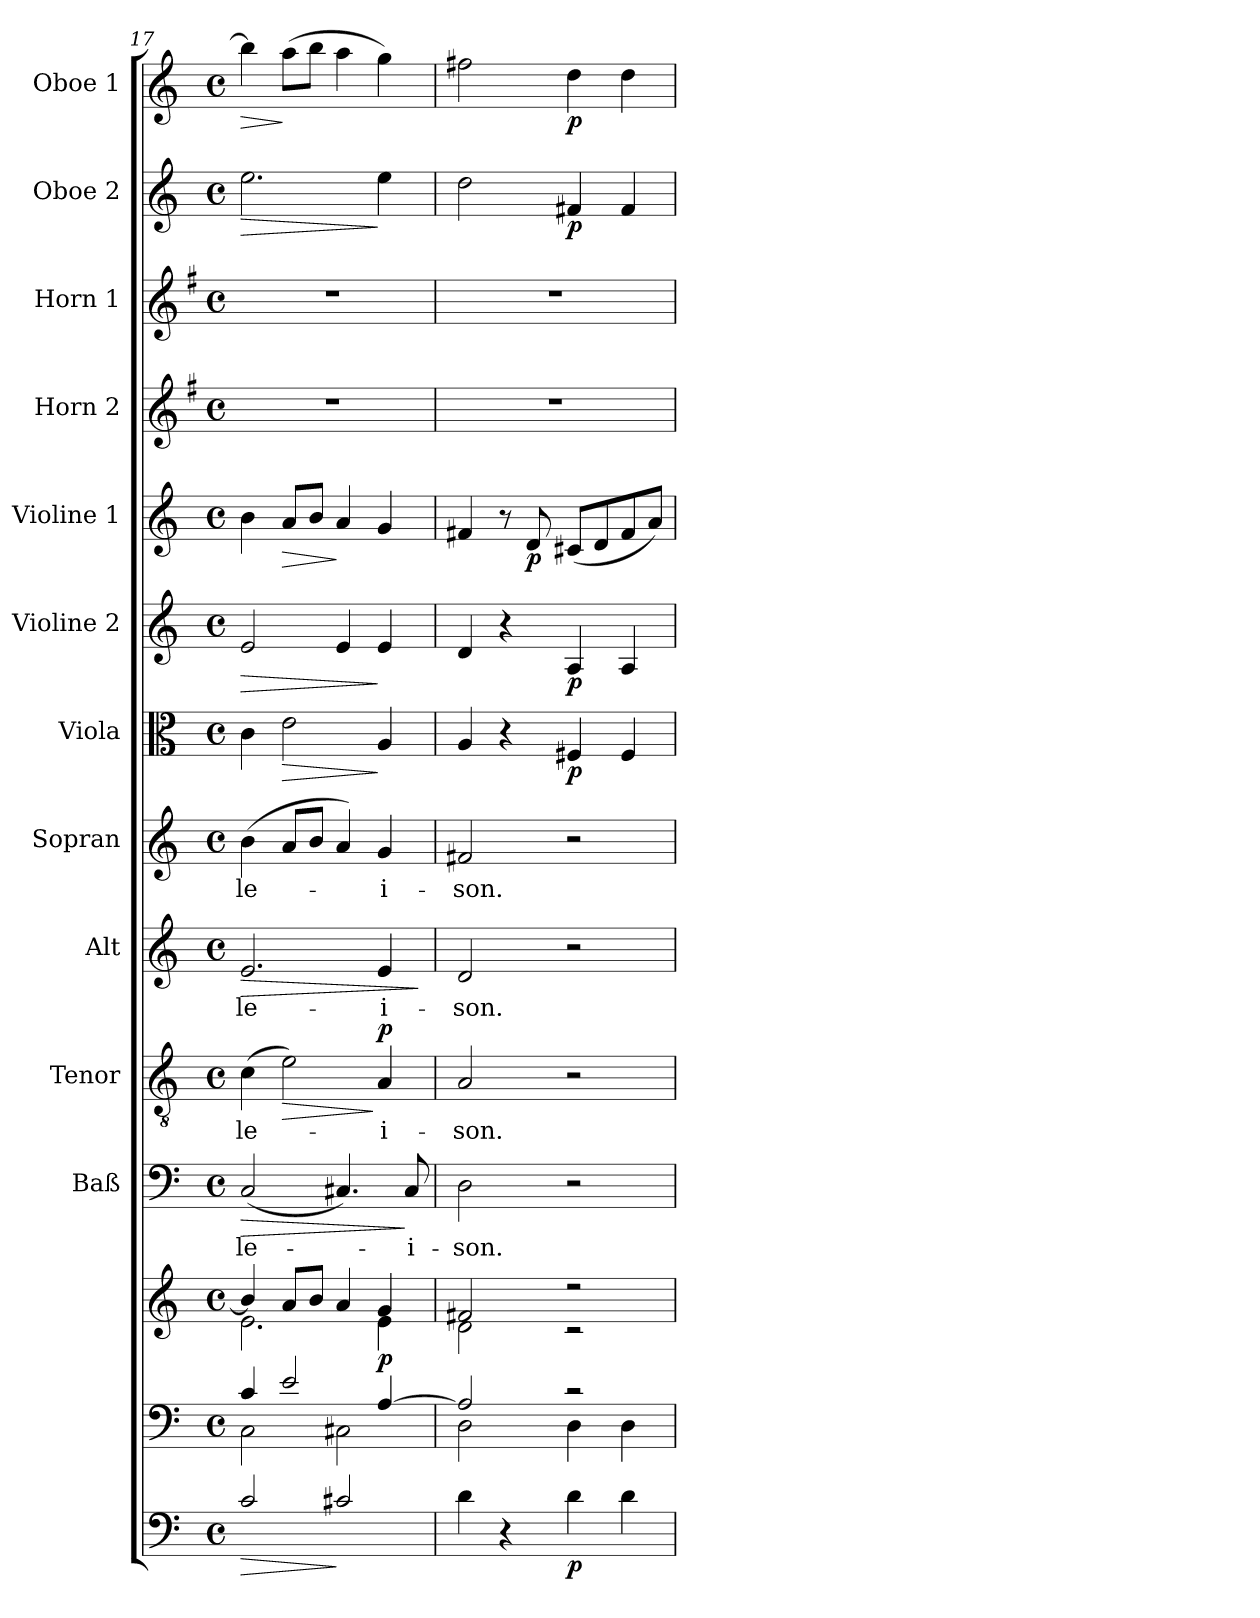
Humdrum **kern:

**kern	**dynam	**kern	**kern	**dynam	**kern	**text	**dynam	**kern	**text	**dynam	**kern	**text	**dynam	**kern	**text	**kern	**dynam	**kern	**dynam	**kern	**dynam	**kern	**kern	**kern	**dynam	**kern	**dynam
*part13	*part13	*part12	*part12	*part12	*part11	*part11	*part11	*part10	*part10	*part10	*part9	*part9	*part9	*part8	*part8	*part7	*part7	*part6	*part6	*part5	*part5	*part4	*part3	*part2	*part2	*part1	*part1
*staff14	*staff14	*staff13	*staff12	*staff12/13	*staff11	*staff11	*staff11	*staff10	*staff10	*staff10	*staff9	*staff9	*staff9	*staff8	*staff8	*staff7	*staff7	*staff6	*staff6	*staff5	*staff5	*staff4	*staff3	*staff2	*staff2	*staff1	*staff1
*	*	*	*	*	*I"Baß	*	*	*I"Tenor	*	*	*I"Alt	*	*	*I"Sopran	*	*I"Viola	*	*I"Violine 2	*	*I"Violine 1	*	*I"Horn 2	*I"Horn 1	*I"Oboe 2	*	*I"Oboe 1	*
*	*	*	*	*	*I'Baß	*	*	*I'Ten	*	*	*I'Alt	*	*	*I'Sop	*	*I'Vla.	*	*I'Vln. 2	*	*I'Vln. 1	*	*I'Hrn. 2	*I'Hrn. 1	*I'Ob. 2	*	*I'Ob. 1	*
*clefF4	*	*clefF4	*clefG2	*	*clefF4	*	*	*clefGv2	*	*	*clefG2	*	*	*clefG2	*	*clefC3	*	*clefG2	*	*clefG2	*	*clefG2	*clefG2	*clefG2	*	*clefG2	*
*ITrd7c12	*	*	*	*	*	*	*	*	*	*	*	*	*	*	*	*	*	*	*	*	*	*ITrd4c7	*ITrd4c7	*	*	*	*
*k[]	*	*k[]	*k[]	*	*k[]	*	*	*k[]	*	*	*k[]	*	*	*k[]	*	*k[]	*	*k[]	*	*k[]	*	*k[]	*k[]	*k[]	*	*k[]	*
*C:	*	*C:	*C:	*	*C:	*	*	*C:	*	*	*C:	*	*	*C:	*	*C:	*	*C:	*	*C:	*	*C:	*C:	*C:	*	*C:	*
*M4/4	*	*M4/4	*M4/4	*	*M4/4	*	*	*M4/4	*	*	*M4/4	*	*	*M4/4	*	*M4/4	*	*M4/4	*	*M4/4	*	*M4/4	*M4/4	*M4/4	*	*M4/4	*
*met(c)	*	*met(c)	*met(c)	*	*met(c)	*	*	*met(c)	*	*	*met(c)	*	*	*met(c)	*	*met(c)	*	*met(c)	*	*met(c)	*	*met(c)	*met(c)	*met(c)	*	*met(c)	*
=17	=17	=17	=17	=17	=17	=17	=17	=17	=17	=17	=17	=17	=17	=17	=17	=17	=17	=17	=17	=17	=17	=17	=17	=17	=17	=17	=17
!	!LO:HP:b	!	!	!	!	!LO:LY:b	!LO:HP:b	!	!LO:LY:b	!	!	!LO:LY:b	!LO:HP:b	!	!LO:LY:b	!	!	!	!LO:HP:b	!	!	!	!	!	!LO:HP:b	!	!LO:HP:b
*	*	*^	*^	*	*	*	*	*	*	*	*	*	*	*	*	*	*	*	*	*	*	*	*	*	*	*	*
2C/	>	4c/	2C\	4b/]	2.e\	.	(<2C/	-le-	>	(>4c\	-le-	.	2.e/	-le-	>	(<4b\	-le-	4c\	.	2e/	>	4b\	.	1r	1r	2.ee\	>	4bb\]	>
!	!	!	!	!	!	!	!	!	!	!	!	!LO:HP:b	!	!	!	!	!	!	!LO:HP:b	!	!	!	!LO:HP:b	!	!	!	!	!	!
.	.	2e/	.	8a/L	.	.	.	.	.	2e\)	.	>	.	.	.	8a/L	.	2e\	>	.	.	8a/L	>	.	.	.	.	(>8aa\L	]
.	.	.	.	8b/J	.	.	.	.	.	.	.	.	.	.	.	8b/J	.	.	.	.	.	8b/J	.	.	.	.	.	8bb\J	.
2C#X/	]	.	2C#X\	4a/	.	.	4.C#X/)	.	.	.	.	.	.	.	.	4a/)	.	.	.	4e/	.	4a/	]	.	.	.	.	4aa\	.
!	!	!	!	!	!	!LO:DY:b	!	!	!	!	!LO:LY:b	!LO:DY:n=1:a	!	!LO:LY:b	!	!	!LO:LY:b	!	!	!	!	!	!	!	!	!	!	!	!
.	.	[>4A/	.	4g/	4e\	p	.	.	.	4A/	-i-	] p	4e/	-i-	.	4g/	-i-	4A/	]	4e/	]	4g/	.	.	.	4ee\	]	4gg\)	.
!	!	!	!	!	!	!	!	!LO:LY:b	!	!	!	!	!	!	!	!	!	!	!	!	!	!	!	!	!	!	!	!	!
.	.	.	.	.	.	.	8C#/	-i-	]	.	.	.	.	.	.	.	.	.	.	.	.	.	.	.	.	.	.	.	.
*	*	*v	*v	*	*	*	*	*	*	*	*	*	*	*	*	*	*	*	*	*	*	*	*	*	*	*	*	*	*
*	*	*	*v	*v	*	*	*	*	*	*	*	*	*	*	*	*	*	*	*	*	*	*	*	*	*	*	*	*
.	.	.	.	.	.	.	.	.	.	.	.	.	]	.	.	.	.	.	.	.	.	.	.	.	.	.	.
!!LO:PB:g=z
=18	=18	=18	=18	=18	=18	=18	=18	=18	=18	=18	=18	=18	=18	=18	=18	=18	=18	=18	=18	=18	=18	=18	=18	=18	=18	=18	=18
*	*	*^	*^	*	*	*	*	*	*	*	*	*	*	*	*	*	*	*	*	*	*	*	*	*	*	*	*
!	!	!	!	!	!	!	!	!LO:LY:b	!	!	!LO:LY:b	!	!	!LO:LY:b	!	!	!LO:LY:b	!	!	!	!	!	!	!	!	!	!	!	!
4D\	.	2A/]	2D\	2f#X/	2d\	.	2D\	-son.	.	2A/	-son.	.	2d/	-son.	.	2f#X/	-son.	4A/	.	4d/	.	4f#X/	.	1r	1r	2dd\	.	2ff#X\	.
4r	.	.	.	.	.	.	.	.	.	.	.	.	.	.	.	.	.	4r	.	4r	.	8r	.	.	.	.	.	.	.
!	!	!	!	!	!	!	!	!	!	!	!	!	!	!	!	!	!	!	!	!	!	!	!LO:DY:b	!	!	!	!	!	!
.	.	.	.	.	.	.	.	.	.	.	.	.	.	.	.	.	.	.	.	.	.	8d/	p	.	.	.	.	.	.
!	!LO:DY:b	!	!	!	!	!	!	!	!	!	!	!	!	!	!	!	!	!	!LO:DY:b	!	!LO:DY:b	!	!	!	!	!	!LO:DY:b	!	!LO:DY:b
4D\	p	2rc	4D\	2r	2r	.	2r	.	.	2r	.	.	2r	.	.	2r	.	4F#X/	p	4A/	p	(<8c#X/L	.	.	.	4f#X/	p	4dd\	p
.	.	.	.	.	.	.	.	.	.	.	.	.	.	.	.	.	.	.	.	.	.	8d/	.	.	.	.	.	.	.
4D\	.	.	4D\	.	.	.	.	.	.	.	.	.	.	.	.	.	.	4F#/	.	4A/	.	8f#/	.	.	.	4f#/	.	4dd\	.
.	.	.	.	.	.	.	.	.	.	.	.	.	.	.	.	.	.	.	.	.	.	8a/J)	.	.	.	.	.	.	.
*	*	*v	*v	*	*	*	*	*	*	*	*	*	*	*	*	*	*	*	*	*	*	*	*	*	*	*	*	*	*
*	*	*	*v	*v	*	*	*	*	*	*	*	*	*	*	*	*	*	*	*	*	*	*	*	*	*	*	*	*
=	=	=	=	=	=	=	=	=	=	=	=	=	=	=	=	=	=	=	=	=	=	=	=	=	=	=	=
*-	*-	*-	*-	*-	*-	*-	*-	*-	*-	*-	*-	*-	*-	*-	*-	*-	*-	*-	*-	*-	*-	*-	*-	*-	*-	*-	*-
